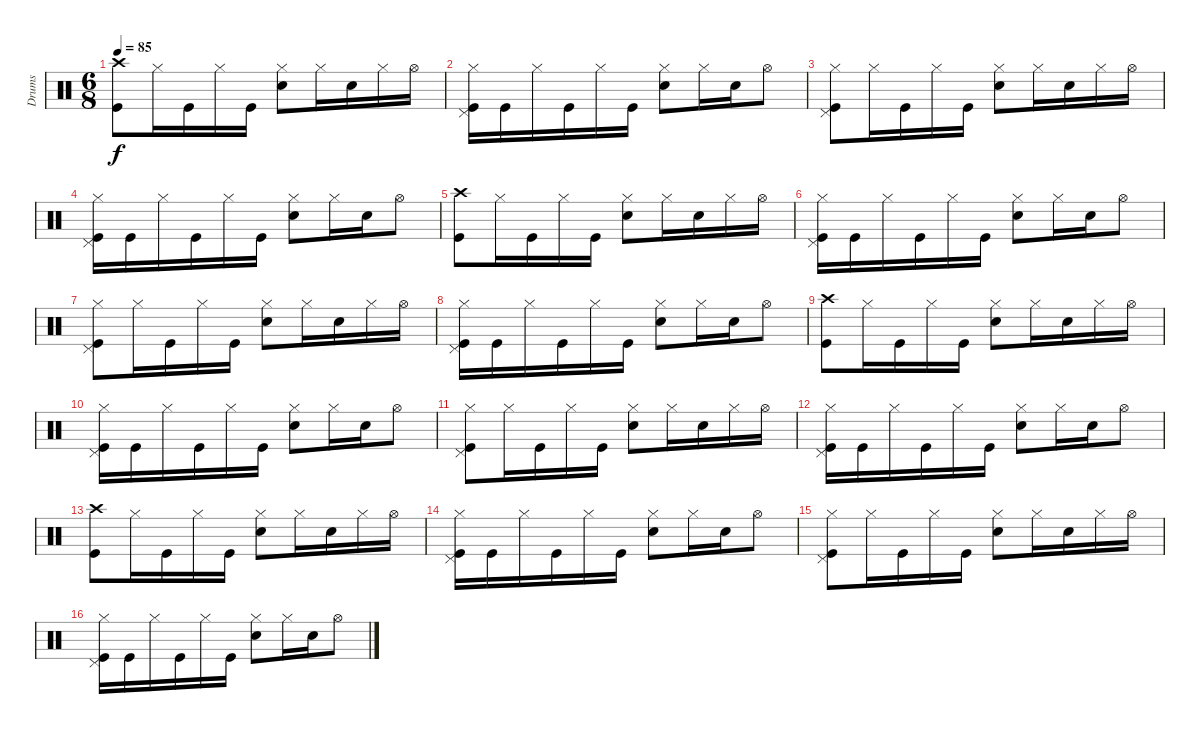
\track ("Drums" "Drums") {instrument percussion}
\staff {score}
\articulation defaults
\ts (6 8)
\tempo 85
\clef neutral
\ks c
("Crash high (hit)" "Kick (hit)").8{dy f} "Hi-Hat (closed)".16 "Kick (hit)".16 "Hi-Hat (closed)".16 "Kick (hit)".16 ("Hi-Hat (closed)" "Electric Snare (hit)").8 "Hi-Hat (closed)".16 "Electric Snare (hit)".16 "Hi-Hat (closed)".16 "Hi-Hat (open)".16 |
("Hi-Hat (closed)" "Pedal Hi-Hat (hit)" "Kick (hit)").16 "Kick (hit)".16 "Hi-Hat (closed)".16 "Kick (hit)".16 "Hi-Hat (closed)".16 "Kick (hit)".16 ("Hi-Hat (closed)" "Electric Snare (hit)").8 "Hi-Hat (closed)".16 "Electric Snare (hit)".16 "Hi-Hat (open)".8 |
("Hi-Hat (closed)" "Pedal Hi-Hat (hit)" "Kick (hit)").8 "Hi-Hat (closed)".16 "Kick (hit)".16 "Hi-Hat (closed)".16 "Kick (hit)".16 ("Hi-Hat (closed)" "Electric Snare (hit)").8 "Hi-Hat (closed)".16 "Electric Snare (hit)".16 "Hi-Hat (closed)".16 "Hi-Hat (open)".16 |
("Hi-Hat (closed)" "Pedal Hi-Hat (hit)" "Kick (hit)").16 "Kick (hit)".16 "Hi-Hat (closed)".16 "Kick (hit)".16 "Hi-Hat (closed)".16 "Kick (hit)".16 ("Hi-Hat (closed)" "Electric Snare (hit)").8 "Hi-Hat (closed)".16 "Electric Snare (hit)".16 "Hi-Hat (open)".8 |
("Crash high (hit)" "Kick (hit)").8 "Hi-Hat (closed)".16 "Kick (hit)".16 "Hi-Hat (closed)".16 "Kick (hit)".16 ("Hi-Hat (closed)" "Electric Snare (hit)").8 "Hi-Hat (closed)".16 "Electric Snare (hit)".16 "Hi-Hat (closed)".16 "Hi-Hat (open)".16 |
("Hi-Hat (closed)" "Pedal Hi-Hat (hit)" "Kick (hit)").16 "Kick (hit)".16 "Hi-Hat (closed)".16 "Kick (hit)".16 "Hi-Hat (closed)".16 "Kick (hit)".16 ("Hi-Hat (closed)" "Electric Snare (hit)").8 "Hi-Hat (closed)".16 "Electric Snare (hit)".16 "Hi-Hat (open)".8 |
("Hi-Hat (closed)" "Pedal Hi-Hat (hit)" "Kick (hit)").8 "Hi-Hat (closed)".16 "Kick (hit)".16 "Hi-Hat (closed)".16 "Kick (hit)".16 ("Hi-Hat (closed)" "Electric Snare (hit)").8 "Hi-Hat (closed)".16 "Electric Snare (hit)".16 "Hi-Hat (closed)".16 "Hi-Hat (open)".16 |
("Hi-Hat (closed)" "Pedal Hi-Hat (hit)" "Kick (hit)").16 "Kick (hit)".16 "Hi-Hat (closed)".16 "Kick (hit)".16 "Hi-Hat (closed)".16 "Kick (hit)".16 ("Hi-Hat (closed)" "Electric Snare (hit)").8 "Hi-Hat (closed)".16 "Electric Snare (hit)".16 "Hi-Hat (open)".8 |
("Crash high (hit)" "Kick (hit)").8 "Hi-Hat (closed)".16 "Kick (hit)".16 "Hi-Hat (closed)".16 "Kick (hit)".16 ("Hi-Hat (closed)" "Electric Snare (hit)").8 "Hi-Hat (closed)".16 "Electric Snare (hit)".16 "Hi-Hat (closed)".16 "Hi-Hat (open)".16 |
("Hi-Hat (closed)" "Pedal Hi-Hat (hit)" "Kick (hit)").16 "Kick (hit)".16 "Hi-Hat (closed)".16 "Kick (hit)".16 "Hi-Hat (closed)".16 "Kick (hit)".16 ("Hi-Hat (closed)" "Electric Snare (hit)").8 "Hi-Hat (closed)".16 "Electric Snare (hit)".16 "Hi-Hat (open)".8 |
("Hi-Hat (closed)" "Pedal Hi-Hat (hit)" "Kick (hit)").8 "Hi-Hat (closed)".16 "Kick (hit)".16 "Hi-Hat (closed)".16 "Kick (hit)".16 ("Hi-Hat (closed)" "Electric Snare (hit)").8 "Hi-Hat (closed)".16 "Electric Snare (hit)".16 "Hi-Hat (closed)".16 "Hi-Hat (open)".16 |
("Hi-Hat (closed)" "Pedal Hi-Hat (hit)" "Kick (hit)").16 "Kick (hit)".16 "Hi-Hat (closed)".16 "Kick (hit)".16 "Hi-Hat (closed)".16 "Kick (hit)".16 ("Hi-Hat (closed)" "Electric Snare (hit)").8 "Hi-Hat (closed)".16 "Electric Snare (hit)".16 "Hi-Hat (open)".8 |
("Crash high (hit)" "Kick (hit)").8 "Hi-Hat (closed)".16 "Kick (hit)".16 "Hi-Hat (closed)".16 "Kick (hit)".16 ("Hi-Hat (closed)" "Electric Snare (hit)").8 "Hi-Hat (closed)".16 "Electric Snare (hit)".16 "Hi-Hat (closed)".16 "Hi-Hat (open)".16 |
("Hi-Hat (closed)" "Pedal Hi-Hat (hit)" "Kick (hit)").16{volume 10} "Kick (hit)".16 "Hi-Hat (closed)".16 "Kick (hit)".16 "Hi-Hat (closed)".16 "Kick (hit)".16 ("Hi-Hat (closed)" "Electric Snare (hit)").8 "Hi-Hat (closed)".16 "Electric Snare (hit)".16 "Hi-Hat (open)".8 |
("Hi-Hat (closed)" "Pedal Hi-Hat (hit)" "Kick (hit)").8 "Hi-Hat (closed)".16 "Kick (hit)".16 "Hi-Hat (closed)".16 "Kick (hit)".16 ("Hi-Hat (closed)" "Electric Snare (hit)").8 "Hi-Hat (closed)".16 "Electric Snare (hit)".16 "Hi-Hat (closed)".16 "Hi-Hat (open)".16 |
("Hi-Hat (closed)" "Pedal Hi-Hat (hit)" "Kick (hit)").16 "Kick (hit)".16 "Hi-Hat (closed)".16 "Kick (hit)".16 "Hi-Hat (closed)".16 "Kick (hit)".16 ("Hi-Hat (closed)" "Electric Snare (hit)").8 "Hi-Hat (closed)".16 "Electric Snare (hit)".16 "Hi-Hat (open)".8
